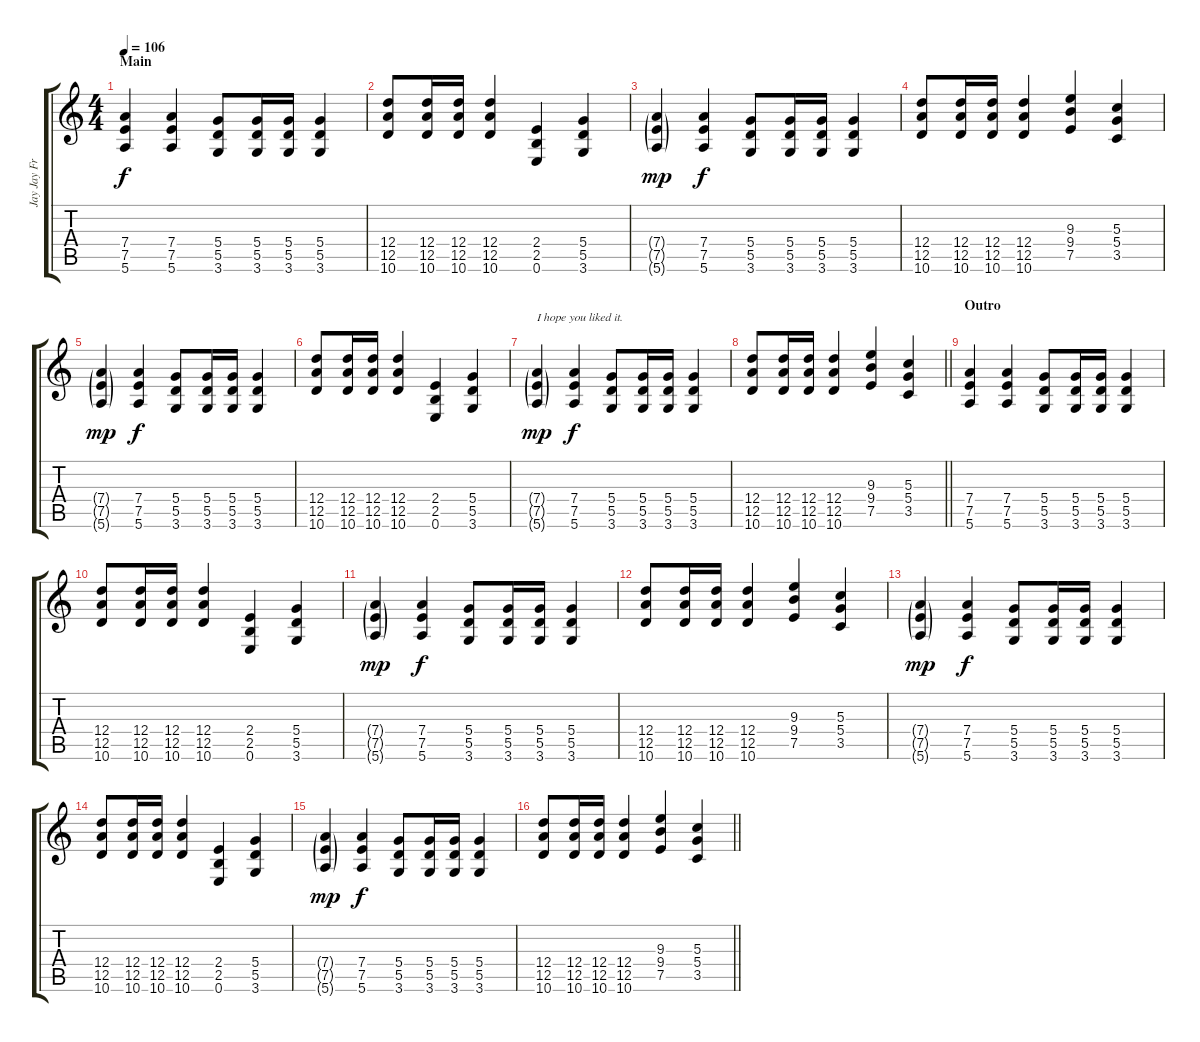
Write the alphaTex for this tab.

\track ("Jay Jay French" "Jay Jay Fr") {instrument distortionguitar}
\staff {score tabs}
\tuning (E4 B3 G3 D3 A2 E2) {hide}
\ts (4 4)
\section ("" "Main")
\tempo 106
\clef g2
\ks c
(7.4 7.5 5.6).4{dy f} (7.4 7.5 5.6).4 (5.4 5.5 3.6).8 (5.4 5.5 3.6).16 (5.4 5.5 3.6).16 (5.4 5.5 3.6).4 |
(12.4 12.5 10.6).8 (12.4 12.5 10.6).16 (12.4 12.5 10.6).16 (12.4 12.5 10.6).4 (2.4 2.5 0.6).4 (5.4 5.5 3.6).4 |
(7.4{g} 7.5{g} 5.6{g}).4{dy mp} (7.4 7.5 5.6).4{dy f} (5.4 5.5 3.6).8 (5.4 5.5 3.6).16 (5.4 5.5 3.6).16 (5.4 5.5 3.6).4 |
(12.4 12.5 10.6).8 (12.4 12.5 10.6).16 (12.4 12.5 10.6).16 (12.4 12.5 10.6).4 (9.3 9.4 7.5).4 (5.3 5.4 3.5).4 |
(7.4{g} 7.5{g} 5.6{g}).4{dy mp} (7.4 7.5 5.6).4{dy f} (5.4 5.5 3.6).8 (5.4 5.5 3.6).16 (5.4 5.5 3.6).16 (5.4 5.5 3.6).4 |
(12.4 12.5 10.6).8 (12.4 12.5 10.6).16 (12.4 12.5 10.6).16 (12.4 12.5 10.6).4 (2.4 2.5 0.6).4 (5.4 5.5 3.6).4 |
(7.4{g} 7.5{g} 5.6{g}).4{txt "I hope you liked it." dy mp} (7.4 7.5 5.6).4{dy f} (5.4 5.5 3.6).8 (5.4 5.5 3.6).16 (5.4 5.5 3.6).16 (5.4 5.5 3.6).4 |
\barLineRight lightlight
(12.4 12.5 10.6).8 (12.4 12.5 10.6).16 (12.4 12.5 10.6).16 (12.4 12.5 10.6).4 (9.3 9.4 7.5).4 (5.3 5.4 3.5).4 |
\section ("" "Outro")
(7.4 7.5 5.6).4{volume 10} (7.4 7.5 5.6).4 (5.4 5.5 3.6).8 (5.4 5.5 3.6).16 (5.4 5.5 3.6).16 (5.4 5.5 3.6).4 |
(12.4 12.5 10.6).8{volume 8} (12.4 12.5 10.6).16 (12.4 12.5 10.6).16 (12.4 12.5 10.6).4 (2.4 2.5 0.6).4 (5.4 5.5 3.6).4 |
(7.4{g} 7.5{g} 5.6{g}).4{dy mp} (7.4 7.5 5.6).4{dy f} (5.4 5.5 3.6).8 (5.4 5.5 3.6).16 (5.4 5.5 3.6).16 (5.4 5.5 3.6).4 |
(12.4 12.5 10.6).8{volume 5} (12.4 12.5 10.6).16 (12.4 12.5 10.6).16 (12.4 12.5 10.6).4 (9.3 9.4 7.5).4 (5.3 5.4 3.5).4 |
(7.4{g} 7.5{g} 5.6{g}).4{dy mp volume 4} (7.4 7.5 5.6).4{dy f} (5.4 5.5 3.6).8 (5.4 5.5 3.6).16 (5.4 5.5 3.6).16 (5.4 5.5 3.6).4 |
(12.4 12.5 10.6).8 (12.4 12.5 10.6).16 (12.4 12.5 10.6).16 (12.4 12.5 10.6).4{volume 2} (2.4 2.5 0.6).4 (5.4 5.5 3.6).4 |
(7.4{g} 7.5{g} 5.6{g}).4{dy mp volume 2} (7.4 7.5 5.6).4{dy f} (5.4 5.5 3.6).8 (5.4 5.5 3.6).16 (5.4 5.5 3.6).16 (5.4 5.5 3.6).4 |
\barLineRight lightlight
(12.4 12.5 10.6).8 (12.4 12.5 10.6).16 (12.4 12.5 10.6).16 (12.4 12.5 10.6).4{volume 0} (9.3 9.4 7.5).4 (5.3 5.4 3.5).4
